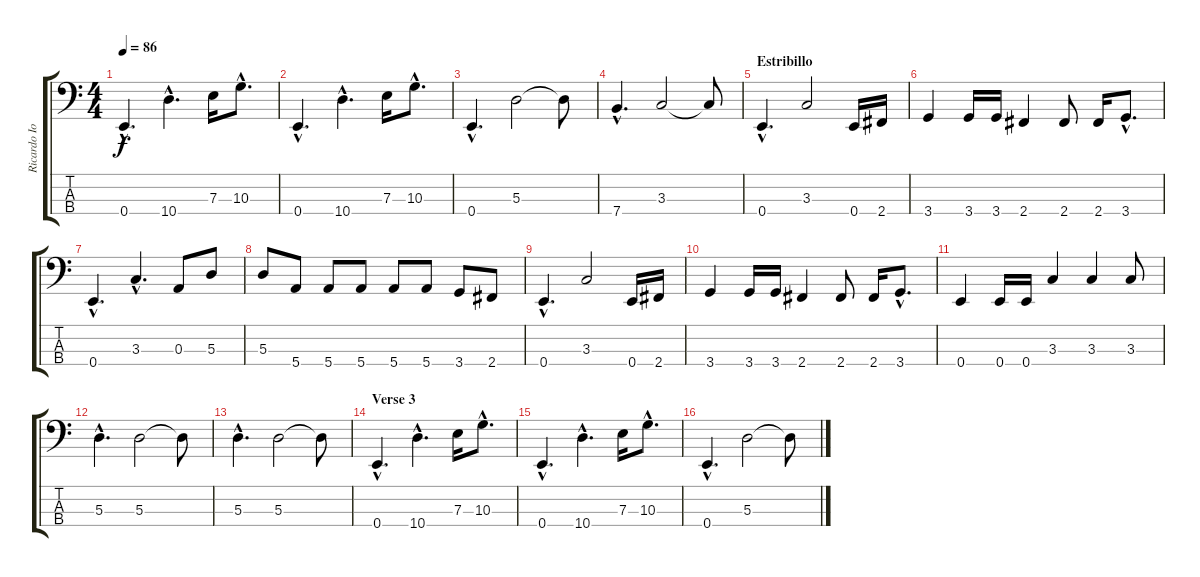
\track ("Ricardo Iorio (bajo)" "Ricardo Io") {instrument electricbassfinger}
\staff {score tabs}
\tuning (G2 D2 A1 E1) {hide}
\ts (4 4)
\tempo 86
\clef f4
\ks c
0.4{hac}.4{d dy f} 10.4{hac}.4{d} 7.3.16 10.3{hac}.8{d} |
0.4{hac}.4{d} 10.4{hac}.4{d} 7.3.16 10.3{hac}.8{d} |
0.4{hac}.4{d} 5.3.2 5.3{t}.8 |
7.4{hac}.4{d} 3.3.2 3.3{t}.8 |
\section ("" "Estribillo")
0.4{hac}.4{d} 3.3.2 0.4.16 2.4.16 |
3.4.4 3.4.16 3.4.16 2.4.4 2.4.8 2.4.16 3.4{hac}.8{d} |
0.4{hac}.4{d} 3.3{hac}.4{d} 0.3.8 5.3.8 |
5.3.8 5.4.8 5.4.8 5.4.8 5.4.8 5.4.8 3.4.8 2.4.8 |
0.4{hac}.4{d} 3.3.2 0.4.16 2.4.16 |
3.4.4 3.4.16 3.4.16 2.4.4 2.4.8 2.4.16 3.4{hac}.8{d} |
0.4.4 0.4.16 0.4.16 3.3.4 3.3.4 3.3.8 |
5.3{hac}.4{d} 5.3.2 5.3{t}.8 |
5.3{hac}.4{d} 5.3.2 5.3{t}.8 |
\section ("" "Verse 3")
0.4{hac}.4{d} 10.4{hac}.4{d} 7.3.16 10.3{hac}.8{d} |
0.4{hac}.4{d} 10.4{hac}.4{d} 7.3.16 10.3{hac}.8{d} |
0.4{hac}.4{d} 5.3.2 5.3{t}.8
